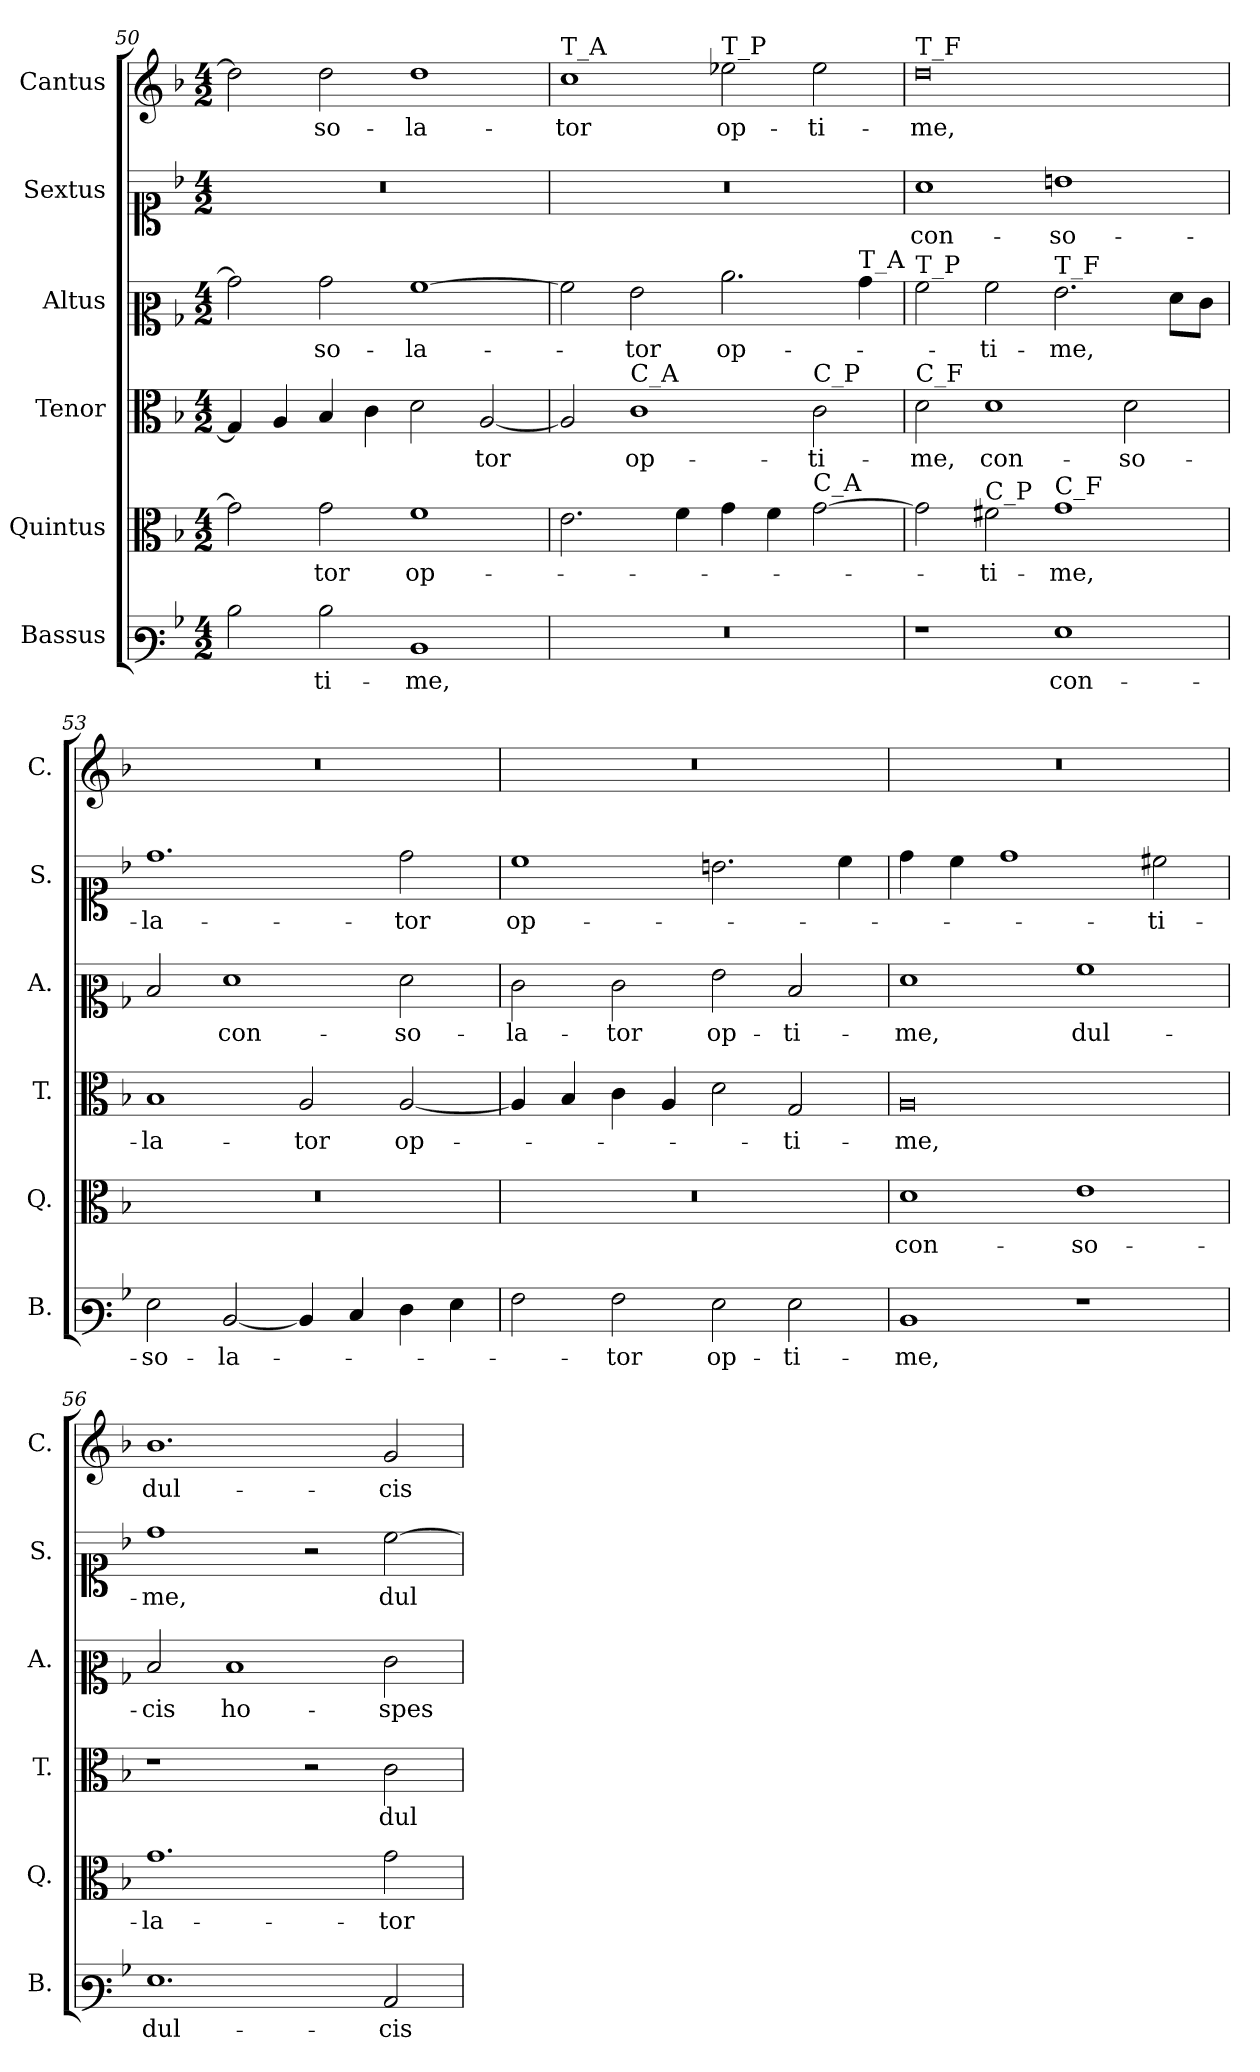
**kern	**text	**kern	**text	**kern	**text	**kern	**text	**kern	**text	**kern	**text
*part6	*part6	*part5	*part5	*part4	*part4	*part3	*part3	*part2	*part2	*part1	*part1
*staff6	*staff6	*staff5	*staff5	*staff4	*staff4	*staff3	*staff3	*staff2	*staff2	*staff1	*staff1
*I"Bassus	*	*I"Quintus	*	*I"Tenor	*	*I"Altus	*	*I"Sextus	*	*I"Cantus	*
*I'B.	*	*I'Q.	*	*I'T.	*	*I'A.	*	*I'S.	*	*I'C.	*
*clefF3	*	*clefC3	*	*clefC3	*	*clefC2	*	*clefC1	*	*clefG2	*
*k[b-]	*	*k[b-]	*	*k[b-]	*	*k[b-]	*	*k[b-]	*	*k[b-]	*
*M4/2	*	*M4/2	*	*M4/2	*	*M4/2	*	*M4/2	*	*M4/2	*
=50	=50	=50	=50	=50	=50	=50	=50	=50	=50	=50	=50
!	!	!	!	!	!	!	!	!LO:N:vis=1	!	!	!
2d\	.	2g\]	.	4G/]	.	2b-\]	.	0r	.	2dd\]	.
.	.	.	.	4A/	.	.	.	.	.	.	.
2d\	-ti-	2g\	-tor	4B-/	.	2b-\	-so-	.	.	2dd\	-so-
.	.	.	.	4c\	.	.	.	.	.	.	.
1D	-me,	1f	op-	2d\	.	[1a	-la-	.	.	1dd	-la-
.	.	.	.	[2A/	-tor	.	.	.	.	.	.
!!LO:LB:g=z
=51	=51	=51	=51	=51	=51	=51	=51	=51	=51	=51	=51
!	!	!	!	!	!	!	!	!	!	!LO:TX:a:t=T_A	!
!LO:N:vis=1	!	!	!	!	!	!	!	!LO:N:vis=1	!	!	!
0r	.	2.e\	.	2A/]	.	2a\]	.	0r	.	1cc	-tor
!	!	!	!	!LO:TX:a:t=C_A	!	!	!	!	!	!	!
.	.	.	.	1c	op-	2g\	-tor	.	.	.	.
.	.	4f\	.	.	.	.	.	.	.	.	.
!	!	!	!	!	!	!	!	!	!	!LO:TX:a:t=T_P	!
.	.	4g\	.	.	.	2.cc\	op-	.	.	2ee-X\	op-
.	.	4f\	.	.	.	.	.	.	.	.	.
!	!	!	!	!LO:TX:a:t=C_P	!	!	!	!	!	!	!
!	!	!LO:TX:a:t=C_A	!	!	!	!	!	!	!	!	!
.	.	[2g\	.	2c\	-ti-	.	.	.	.	2ee-\	-ti-
!	!	!	!	!	!	!LO:TX:a:t=T_A	!	!	!	!	!
.	.	.	.	.	.	4b-\	.	.	.	.	.
!!LO:PB:g=z
=52	=52	=52	=52	=52	=52	=52	=52	=52	=52	=52	=52
!	!	!	!	!	!	!	!	!	!	!LO:TX:a:t=T_F	!
!	!	!	!	!	!	!LO:TX:a:t=T_P	!	!	!	!	!
!	!	!	!	!LO:TX:a:t=C_F	!	!	!	!	!	!	!
1r	.	2g\]	.	2d\	-me,	2a\	.	1a	con-	0dd	-me,
!	!	!LO:TX:a:t=C_P	!	!	!	!	!	!	!	!	!
.	.	2f#X\	ti-	1d	con-	2a\	-ti-	.	.	.	.
!	!	!	!	!	!	!LO:TX:a:t=T_F	!	!	!	!	!
!	!	!LO:TX:a:t=C_F	!	!	!	!	!	!	!	!	!
1G	con-	1g	-me,	.	.	2.g\	-me,	1bn	-so-	.	.
.	.	.	.	2d\	-so-	.	.	.	.	.	.
.	.	.	.	.	.	8f\L	.	.	.	.	.
.	.	.	.	.	.	8e\J	.	.	.	.	.
=53	=53	=53	=53	=53	=53	=53	=53	=53	=53	=53	=53
!	!	!LO:N:vis=1	!	!	!	!	!	!	!	!LO:N:vis=1	!
2G\	-so-	0r	.	1B-	-la-	2d/	.	1.dd	-la-	0r	.
[2D/	-la-	.	.	.	.	1f	con-	.	.	.	.
4D/]	.	.	.	2A/	-tor	.	.	.	.	.	.
4E/	.	.	.	.	.	.	.	.	.	.	.
4F\	.	.	.	[2A/	op-	2f\	-so-	2dd\	-tor	.	.
4G\	.	.	.	.	.	.	.	.	.	.	.
=54	=54	=54	=54	=54	=54	=54	=54	=54	=54	=54	=54
!	!	!LO:N:vis=1	!	!	!	!	!	!	!	!LO:N:vis=1	!
2A\	.	0r	.	4A/]	.	2e\	-la-	1cc	op-	0r	.
.	.	.	.	4B-/	.	.	.	.	.	.	.
2A\	-tor	.	.	4c\	.	2e\	-tor	.	.	.	.
.	.	.	.	4A/	.	.	.	.	.	.	.
2G\	op-	.	.	2d\	.	2g\	op-	2.bn\	.	.	.
2G\	-ti-	.	.	2G/	-ti-	2d/	-ti-	.	.	.	.
.	.	.	.	.	.	.	.	4cc\	.	.	.
=55	=55	=55	=55	=55	=55	=55	=55	=55	=55	=55	=55
!	!	!	!	!	!	!	!	!	!	!LO:N:vis=1	!
1D	-me,	1d	con-	0A	-me,	1f	-me,	4dd\	.	0r	.
.	.	.	.	.	.	.	.	4cc\	.	.	.
.	.	.	.	.	.	.	.	1dd	.	.	.
1r	.	1e	-so-	.	.	1a	dul-	.	.	.	.
.	.	.	.	.	.	.	.	2cc#X\	-ti-	.	.
=56	=56	=56	=56	=56	=56	=56	=56	=56	=56	=56	=56
1.G	dul-	1.g	la-	1r	.	2d/	-cis	1dd	-me,	1.b-	dul-
.	.	.	.	.	.	1d	ho-	.	.	.	.
.	.	.	.	2r	.	.	.	2r	.	.	.
2C/	-cis	2g\	-tor	2c\	dul-	2e\	-spes	[2cc\	dul-	2g/	-cis
=	=	=	=	=	=	=	=	=	=	=	=
*-	*-	*-	*-	*-	*-	*-	*-	*-	*-	*-	*-
